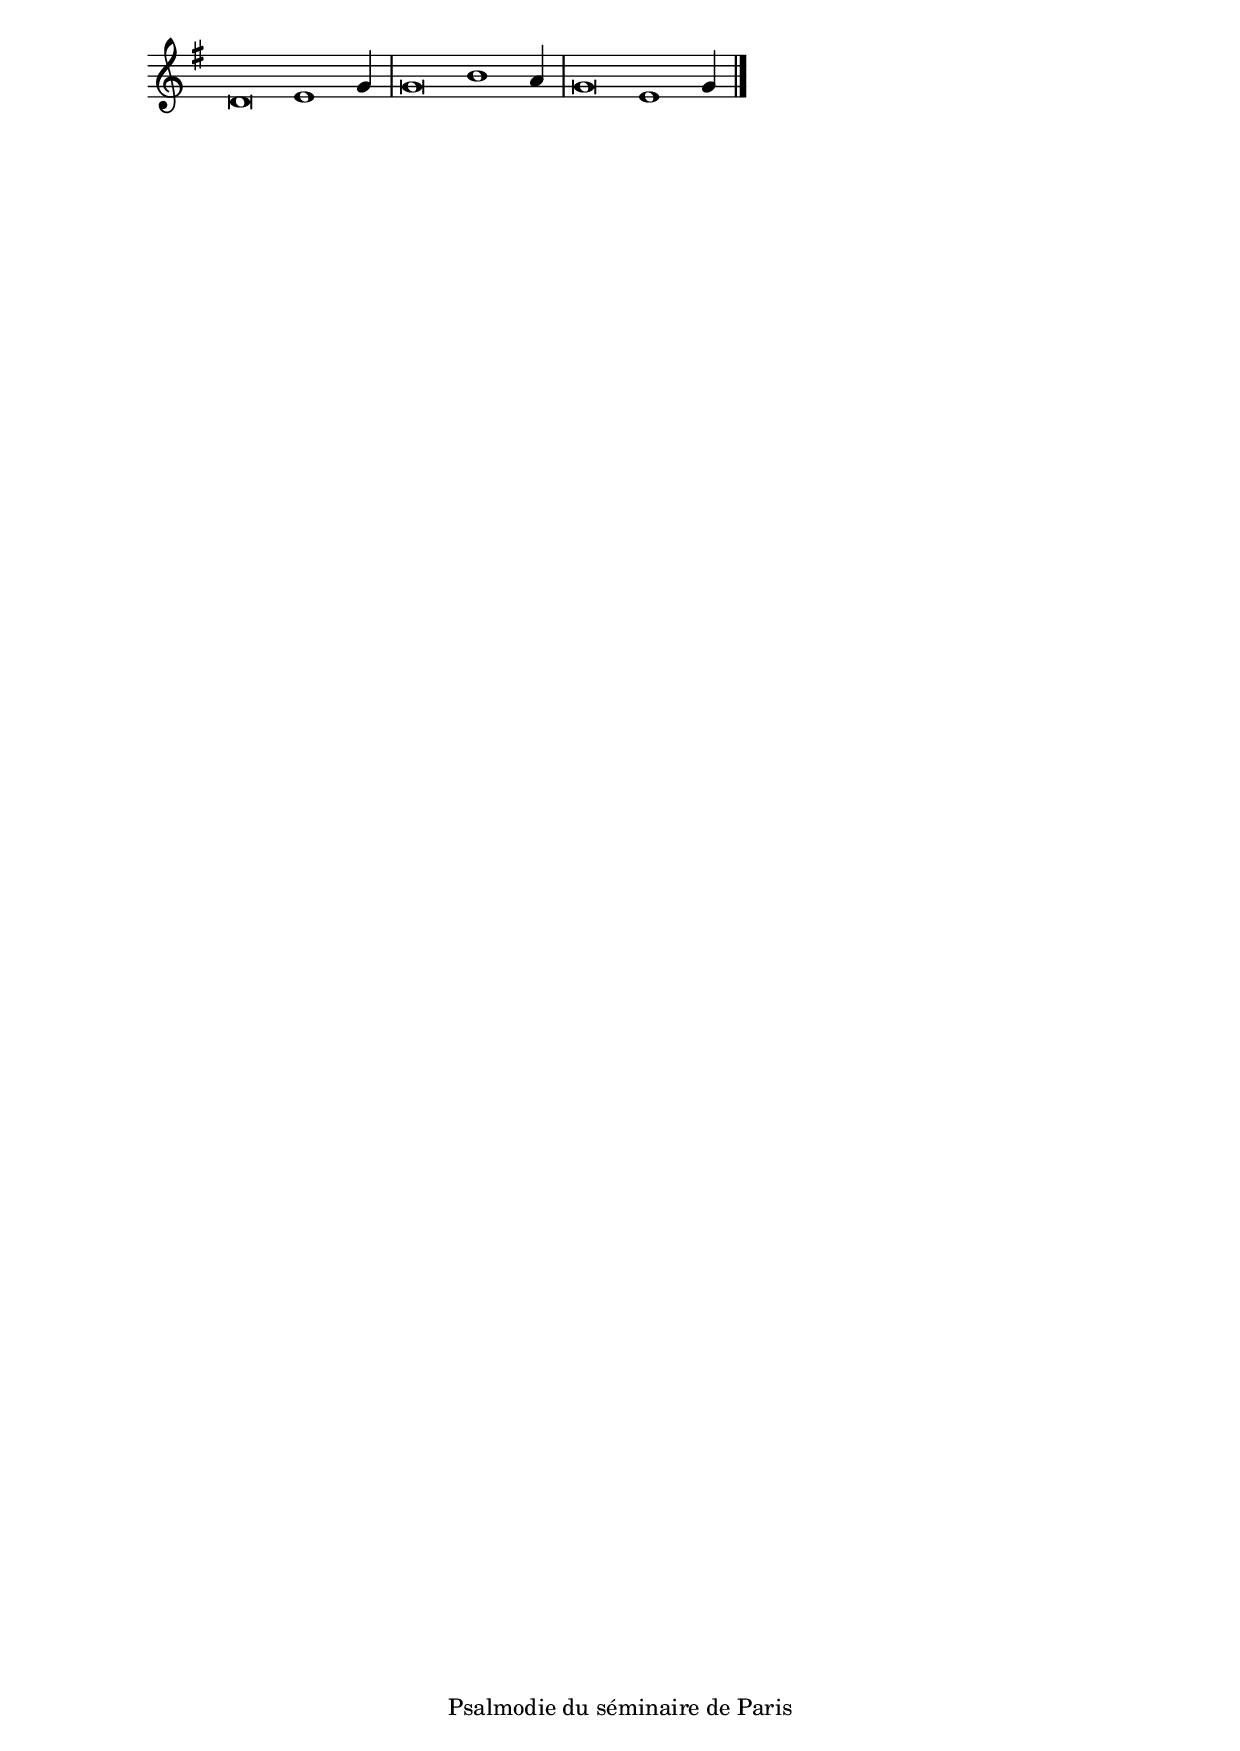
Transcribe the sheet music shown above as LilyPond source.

\version "2.20.0"
\language "italiano"

stemOff = \hide Staff.Stem
stemOn  = \undo \stemOff

\header {
  %title = "Psaume 99 (invitatoire)"
  %tagline = ##f
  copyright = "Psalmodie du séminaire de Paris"
}

\score {
  \new Staff \with { \remove "Time_signature_engraver" }
  \relative
  {
    \key sol \major
    \cadenzaOn
    \stemOff re'\breve mi1 \stemOn sol4
    \bar "|"
    \stemOff sol\breve si1 \stemOn la4
    \bar "|"
    \stemOff sol\breve mi1 \stemOn sol4
    \bar "|."
  }
}